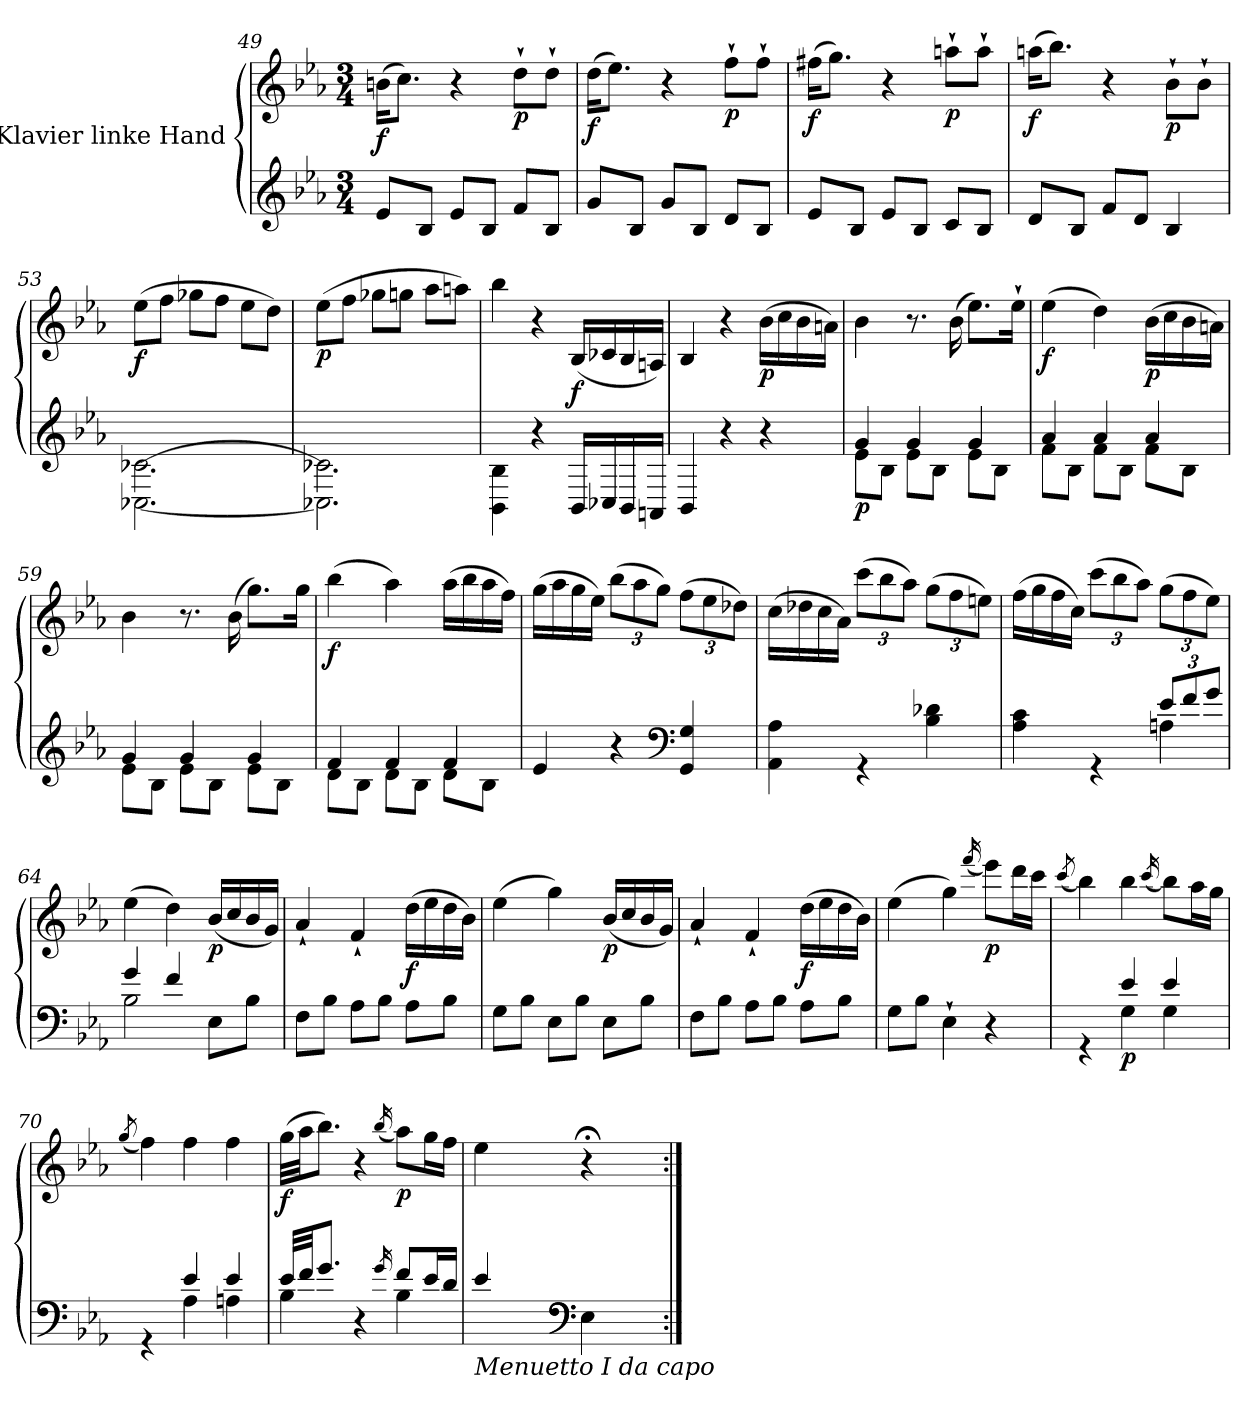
**kern	**kern	**dynam
*part1	*part1	*part1
*staff2	*staff1	*staff1/2
*I"Klavier linke Hand	*	*
*clefG2	*clefG2	*
*k[b-e-a-]	*k[b-e-a-]	*
*M3/4	*M3/4	*
=49	=49	=49
!	!	!LO:DY:b
8e-/L	(>16bn\KL	f
.	8.cc\J)	.
8B-/J	.	.
8e-/L	4r	.
8B-/J	.	.
!	!	!LO:DY:b
8f/L	8dd`\L	p
8B-/J	8dd`\J	.
=50	=50	=50
!	!	!LO:DY:b
8g/L	(>16dd\KL	f
.	8.ee-\J)	.
8B-/J	.	.
8g/L	4r	.
8B-/J	.	.
!	!	!LO:DY:b
8d/L	8ff`\L	p
8B-/J	8ff`\J	.
=51	=51	=51
!	!	!LO:DY:b
8e-/L	(>16ff#X\KL	f
.	8.gg\J)	.
8B-/J	.	.
8e-/L	4r	.
8B-/J	.	.
!	!	!LO:DY:b
8c/L	8aan`\L	p
8B-/J	8aa`\J	.
=52	=52	=52
!	!	!LO:DY:b
8d/L	(>16aan\KL	f
.	8.bb-\J)	.
8B-/J	.	.
8f/L	4r	.
8d/J	.	.
!	!	!LO:DY:b
4B-/	8b-`\L	p
.	8b-`\J	.
=53	=53	=53
*^	*	*
!	!	!	!LO:DY:b
[2.c-X\	[2.C-X\	(>8ee-\L	f
.	.	8ff\J	.
.	.	8gg-X\L	.
.	.	8ff\J	.
.	.	8ee-\L	.
.	.	8dd\J)	.
=54	=54	=54	=54
!	!	!	!LO:DY:b
2.c-X\]	2.C-X\]	(>8ee-\L	p
.	.	8ff\J	.
.	.	8gg-X\L	.
.	.	8ggn\J	.
.	.	8aa-\L	.
.	.	8aan\J)	.
*v	*v	*	*
=55	=55	=55
4BB-\ 4B-\	4bb-\	.
4r	4r	.
!	!	!LO:DY:b
16BB-/LL	(<16B-/LL	f
16C-X/	16c-X/	.
16BB-/	16B-/	.
16AAn/JJ	16An/JJ)	.
=56	=56	=56
4BB-/	4B-/	.
4r	4r	.
!	!	!LO:DY:b
4r	(>16b-\LL	p
.	16cc\	.
.	16b-\	.
.	16an\JJ)	.
=57	=57	=57
*^	*	*
!	!	!	!LO:DY:b=2
4g/	8e-\L	4b-\	p
.	8B-\J	.	.
4g/	8e-\L	8.r	.
.	8B-\J	.	.
.	.	(>16b-\	.
4g/	8e-\L	8.ee-\L)	.
.	8B-\J	.	.
.	.	16ee-`\Jk	.
=58	=58	=58	=58
!	!	!	!LO:DY:b
4a-/	8f\L	(>4ee-\	f
.	8B-\J	.	.
4a-/	8f\L	4dd\)	.
.	8B-\J	.	.
!	!	!	!LO:DY:b
4a-/	8f\L	(>16b-\LL	p
.	.	16cc\	.
.	8B-\J	16b-\	.
.	.	16an\JJ)	.
=59	=59	=59	=59
4g/	8e-\L	4b-\	.
.	8B-\J	.	.
4g/	8e-\L	8.r	.
.	8B-\J	.	.
.	.	(>16b-\	.
4g/	8e-\L	8.gg\L)	.
.	8B-\J	.	.
.	.	16gg\Jk	.
=60	=60	=60	=60
!	!	!	!LO:DY:b
4f/	8d\L	(>4bb-\	f
.	8B-\J	.	.
4f/	8d\L	4aa-\)	.
.	8B-\J	.	.
4f/	8d\L	(>16aa-\LL	.
.	.	16bb-\	.
.	8B-\J	16aa-\	.
.	.	16ff\JJ)	.
*v	*v	*	*
=61	=61	=61
4e-/	(>16gg\LL	.
.	16aa-\	.
.	16gg\	.
.	16ee-\JJ)	.
*	*Xbrackettup	*
4r	(>12bb-\L	.
.	12aa-\	.
.	12gg\J)	.
*clefF4	*	*
4GG/ 4G/	(>12ff\L	.
.	12ee-\	.
.	12dd-X\J)	.
=62	=62	=62
*^	*	*
4ryy	4AA-\ 4A-\	(>16cc\LL	.
.	.	16dd-X\	.
.	.	16cc\	.
.	.	16a-\JJ)	.
4rGG	2ryy	(>12ccc\L	.
.	.	12bb-\	.
.	.	12aa-\J)	.
4B-\ 4d-X\	.	(>12gg\L	.
.	.	12ff\	.
.	.	12een\J)	.
=63	=63	=63	=63
4A-\ 4c\	2ryy	(>16ff\LL	.
.	.	16gg\	.
.	.	16ff\	.
.	.	16cc\JJ)	.
4rGG	.	(>12ccc\L	.
.	.	12bb-\	.
.	.	12aa-\J)	.
*Xbrackettup	*	*	*
12e-/L	4An\	(>12gg\L	.
12f/	.	12ff\	.
12g/J	.	12ee-\J)	.
=64	=64	=64	=64
4g/	2B-\	(>4ee-\	.
4f/	.	4dd\)	.
!	!	!	!LO:DY:b
8E-\L	4ryy	(<16b-/LL	p
.	.	16cc/	.
8B-\J	.	16b-/	.
.	.	16g/JJ)	.
*v	*v	*	*
=65	=65	=65
8F\L	4a-`/	.
8B-\J	.	.
8A-\L	4f`/	.
8B-\J	.	.
!	!	!LO:DY:b
8A-\L	(>16dd\LL	f
.	16ee-\	.
8B-\J	16dd\	.
.	16b-\JJ)	.
=66	=66	=66
8G\L	(>4ee-\	.
8B-\J	.	.
8E-\L	4gg\)	.
8B-\J	.	.
!	!	!LO:DY:b
8E-\L	(<16b-/LL	p
.	16cc/	.
8B-\J	16b-/	.
.	16g/JJ)	.
=67	=67	=67
8F\L	4a-`/	.
8B-\J	.	.
8A-\L	4f`/	.
8B-\J	.	.
!	!	!LO:DY:b
8A-\L	(>16dd\LL	f
.	16ee-\	.
8B-\J	16dd\	.
.	16b-\JJ)	.
=68	=68	=68
8G\L	(>4ee-\	.
8B-\J	.	.
4E-`\	4gg\)	.
.	(<16qfff/	.
!	!	!LO:DY:b
4r	8eee-\L)	p
.	16ddd\L	.
.	16ccc\JJ	.
=69	=69	=69
.	(<8qccc/	.
*^	*	*
4rGG	4ryy	4bb-\)	.
!	!	!	!LO:DY:b=2
4e-/	4G\	4bb-\	p
.	.	(<16qccc/	.
4e-/	4G\	8bb-\L)	.
.	.	16aa-\L	.
.	.	16gg\JJ	.
=70	=70	=70	=70
.	.	(<8qgg/	.
4rGG	4ryy	4ff\)	.
4e-/	4A-\	4ff\	.
4e-/	4An\	4ff\	.
=71	=71	=71	=71
!	!	!	!LO:DY:b
32e-/LLL	4B-\	(>32gg\LLL	f
32f/JJ	.	32aa-\JJ	.
8.g/J	.	8.bb-\J)	.
4r	4ryy	4r	.
16qg/	.	(<16qbb-/	.
!	!	!	!LO:DY:b
8f/L	4B-\	8aa-\L)	p
16e-/L	.	16gg\L	.
16d/JJ	.	16ff\JJ	.
=72	=72	=72	=72
!LO:TX:b:i:t=Menuetto I da capo	!	!	!
4e-/	4ryy	4ee-\	.
*clefF4	*	*	*
4r;yy	4E-\	4r;<	.
*v	*v	*	*
=:|!	=:|!	=:|!
*-	*-	*-
